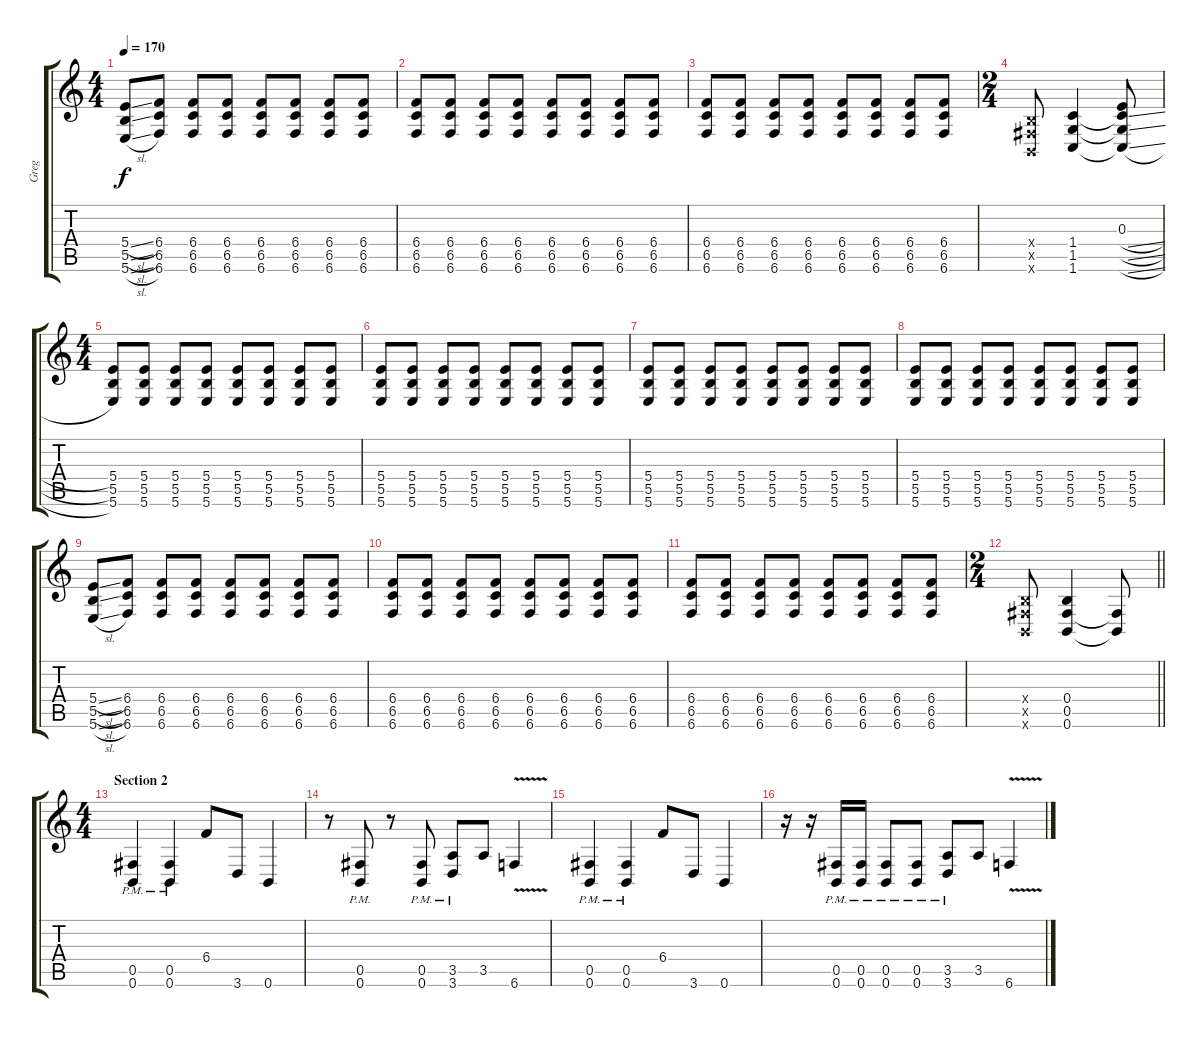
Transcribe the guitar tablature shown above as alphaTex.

\track ("Greg" "Greg") {instrument distortionguitar}
\staff {score tabs}
\tuning (Db4 Ab3 E3 B2 Gb2 B1) {hide}
\ts (4 4)
\tempo 170
\clef g2
\ks c
(5.4{sl} 5.5{sl} 5.6{sl}).8{dy f} (6.4 6.5 6.6).8 (6.4 6.5 6.6).8 (6.4 6.5 6.6).8 (6.4 6.5 6.6).8 (6.4 6.5 6.6).8 (6.4 6.5 6.6).8 (6.4 6.5 6.6).8 |
(6.4 6.5 6.6).8 (6.4 6.5 6.6).8 (6.4 6.5 6.6).8 (6.4 6.5 6.6).8 (6.4 6.5 6.6).8 (6.4 6.5 6.6).8 (6.4 6.5 6.6).8 (6.4 6.5 6.6).8 |
(6.4 6.5 6.6).8 (6.4 6.5 6.6).8 (6.4 6.5 6.6).8 (6.4 6.5 6.6).8 (6.4 6.5 6.6).8 (6.4 6.5 6.6).8 (6.4 6.5 6.6).8 (6.4 6.5 6.6).8 |
\ts (2 4)
(0.4{x} 0.5{x} 0.6{x}).8 (1.4 1.5 1.6).4 (0.3 1.4{sl t} 1.5{sl t} 1.6{sl t}).8 |
\ts (4 4)
(5.4 5.5 5.6).8 (5.4 5.5 5.6).8 (5.4 5.5 5.6).8 (5.4 5.5 5.6).8 (5.4 5.5 5.6).8 (5.4 5.5 5.6).8 (5.4 5.5 5.6).8 (5.4 5.5 5.6).8 |
(5.4 5.5 5.6).8 (5.4 5.5 5.6).8 (5.4 5.5 5.6).8 (5.4 5.5 5.6).8 (5.4 5.5 5.6).8 (5.4 5.5 5.6).8 (5.4 5.5 5.6).8 (5.4 5.5 5.6).8 |
(5.4 5.5 5.6).8 (5.4 5.5 5.6).8 (5.4 5.5 5.6).8 (5.4 5.5 5.6).8 (5.4 5.5 5.6).8 (5.4 5.5 5.6).8 (5.4 5.5 5.6).8 (5.4 5.5 5.6).8 |
(5.4 5.5 5.6).8 (5.4 5.5 5.6).8 (5.4 5.5 5.6).8 (5.4 5.5 5.6).8 (5.4 5.5 5.6).8 (5.4 5.5 5.6).8 (5.4 5.5 5.6).8 (5.4 5.5 5.6).8 |
(5.4{sl} 5.5{sl} 5.6{sl}).8 (6.4 6.5 6.6).8 (6.4 6.5 6.6).8 (6.4 6.5 6.6).8 (6.4 6.5 6.6).8 (6.4 6.5 6.6).8 (6.4 6.5 6.6).8 (6.4 6.5 6.6).8 |
(6.4 6.5 6.6).8 (6.4 6.5 6.6).8 (6.4 6.5 6.6).8 (6.4 6.5 6.6).8 (6.4 6.5 6.6).8 (6.4 6.5 6.6).8 (6.4 6.5 6.6).8 (6.4 6.5 6.6).8 |
(6.4 6.5 6.6).8 (6.4 6.5 6.6).8 (6.4 6.5 6.6).8 (6.4 6.5 6.6).8 (6.4 6.5 6.6).8 (6.4 6.5 6.6).8 (6.4 6.5 6.6).8 (6.4 6.5 6.6).8 |
\ts (2 4)
\barLineRight lightlight
(0.4{x} 0.5{x} 0.6{x}).8 (0.4 0.5 0.6).4 (0.5{t} 0.6{t}).8 |
\ts (4 4)
\section ("" "Section 2")
(0.5{pm} 0.6{pm}).4 (0.5{pm} 0.6{pm}).4 6.4.8 3.6.8 0.6.4 |
r.8 (0.5{pm} 0.6{pm}).8 r.8 (0.5{pm} 0.6{pm}).8 (3.5{pm} 3.6{pm}).8 3.5.8 6.6{v}.4 |
(0.5{pm} 0.6{pm}).4 (0.5{pm} 0.6{pm}).4 6.4.8 3.6.8 0.6.4 |
r.16 r.16 (0.5{pm} 0.6{pm}).16 (0.5{pm} 0.6{pm}).16 (0.5{pm} 0.6{pm}).8 (0.5{pm} 0.6{pm}).8 (3.5{pm} 3.6{pm}).8 3.5.8 6.6{v}.4
